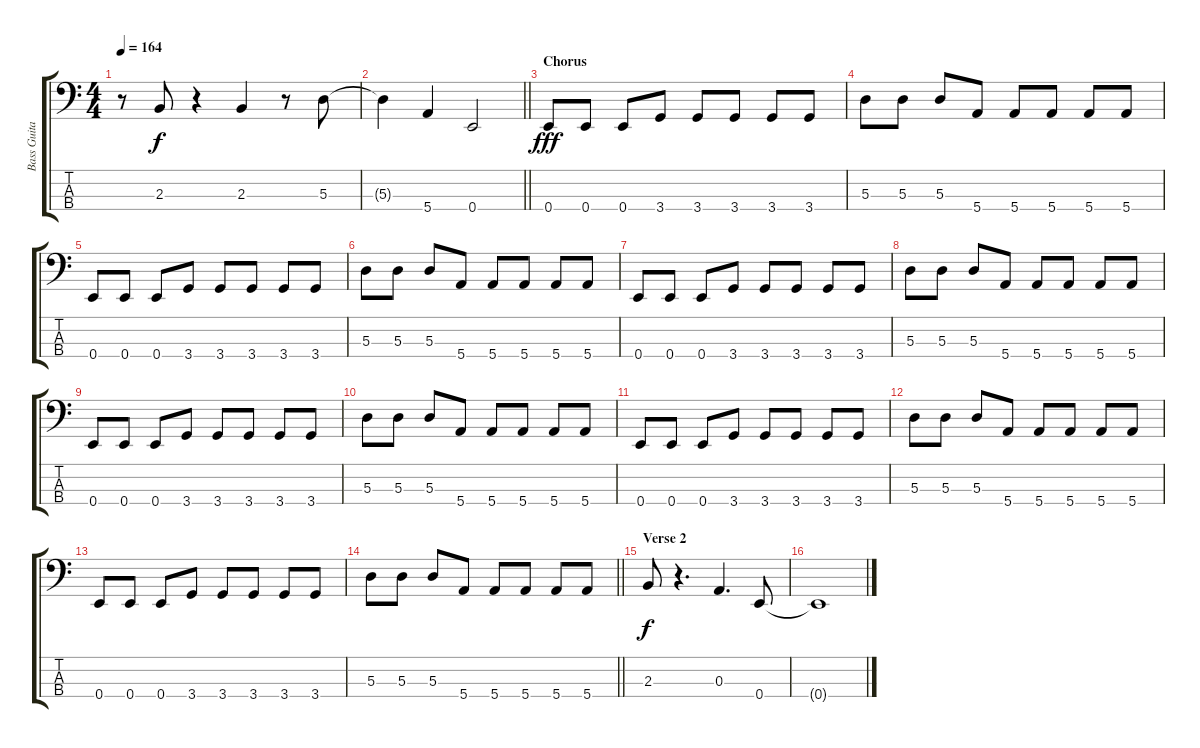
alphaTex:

\track ("Bass Guitar " "Bass Guita") {instrument electricbasspick}
\staff {score tabs}
\tuning (G2 D2 A1 E1) {hide}
\ts (4 4)
\tempo 164
\clef f4
\ks c
r.8{dy f} 2.3.8 r.4 2.3.4 r.8 5.3.8 |
\barLineRight lightlight
5.3{t}.4 5.4.4 0.4.2 |
\section ("" "Chorus")
0.4.8{dy fff} 0.4.8 0.4.8 3.4.8 3.4.8 3.4.8 3.4.8 3.4.8 |
5.3.8 5.3.8 5.3.8 5.4.8 5.4.8 5.4.8 5.4.8 5.4.8 |
0.4.8 0.4.8 0.4.8 3.4.8 3.4.8 3.4.8 3.4.8 3.4.8 |
5.3.8 5.3.8 5.3.8 5.4.8 5.4.8 5.4.8 5.4.8 5.4.8 |
0.4.8 0.4.8 0.4.8 3.4.8 3.4.8 3.4.8 3.4.8 3.4.8 |
5.3.8 5.3.8 5.3.8 5.4.8 5.4.8 5.4.8 5.4.8 5.4.8 |
0.4.8 0.4.8 0.4.8 3.4.8 3.4.8 3.4.8 3.4.8 3.4.8 |
5.3.8 5.3.8 5.3.8 5.4.8 5.4.8 5.4.8 5.4.8 5.4.8 |
0.4.8 0.4.8 0.4.8 3.4.8 3.4.8 3.4.8 3.4.8 3.4.8 |
5.3.8 5.3.8 5.3.8 5.4.8 5.4.8 5.4.8 5.4.8 5.4.8 |
0.4.8 0.4.8 0.4.8 3.4.8 3.4.8 3.4.8 3.4.8 3.4.8 |
\barLineRight lightlight
5.3.8 5.3.8 5.3.8 5.4.8 5.4.8 5.4.8 5.4.8 5.4.8 |
\section ("" "Verse 2")
2.3.8{dy f} r.4{d} 0.3.4{d} 0.4.8 |
0.4{t}.1
